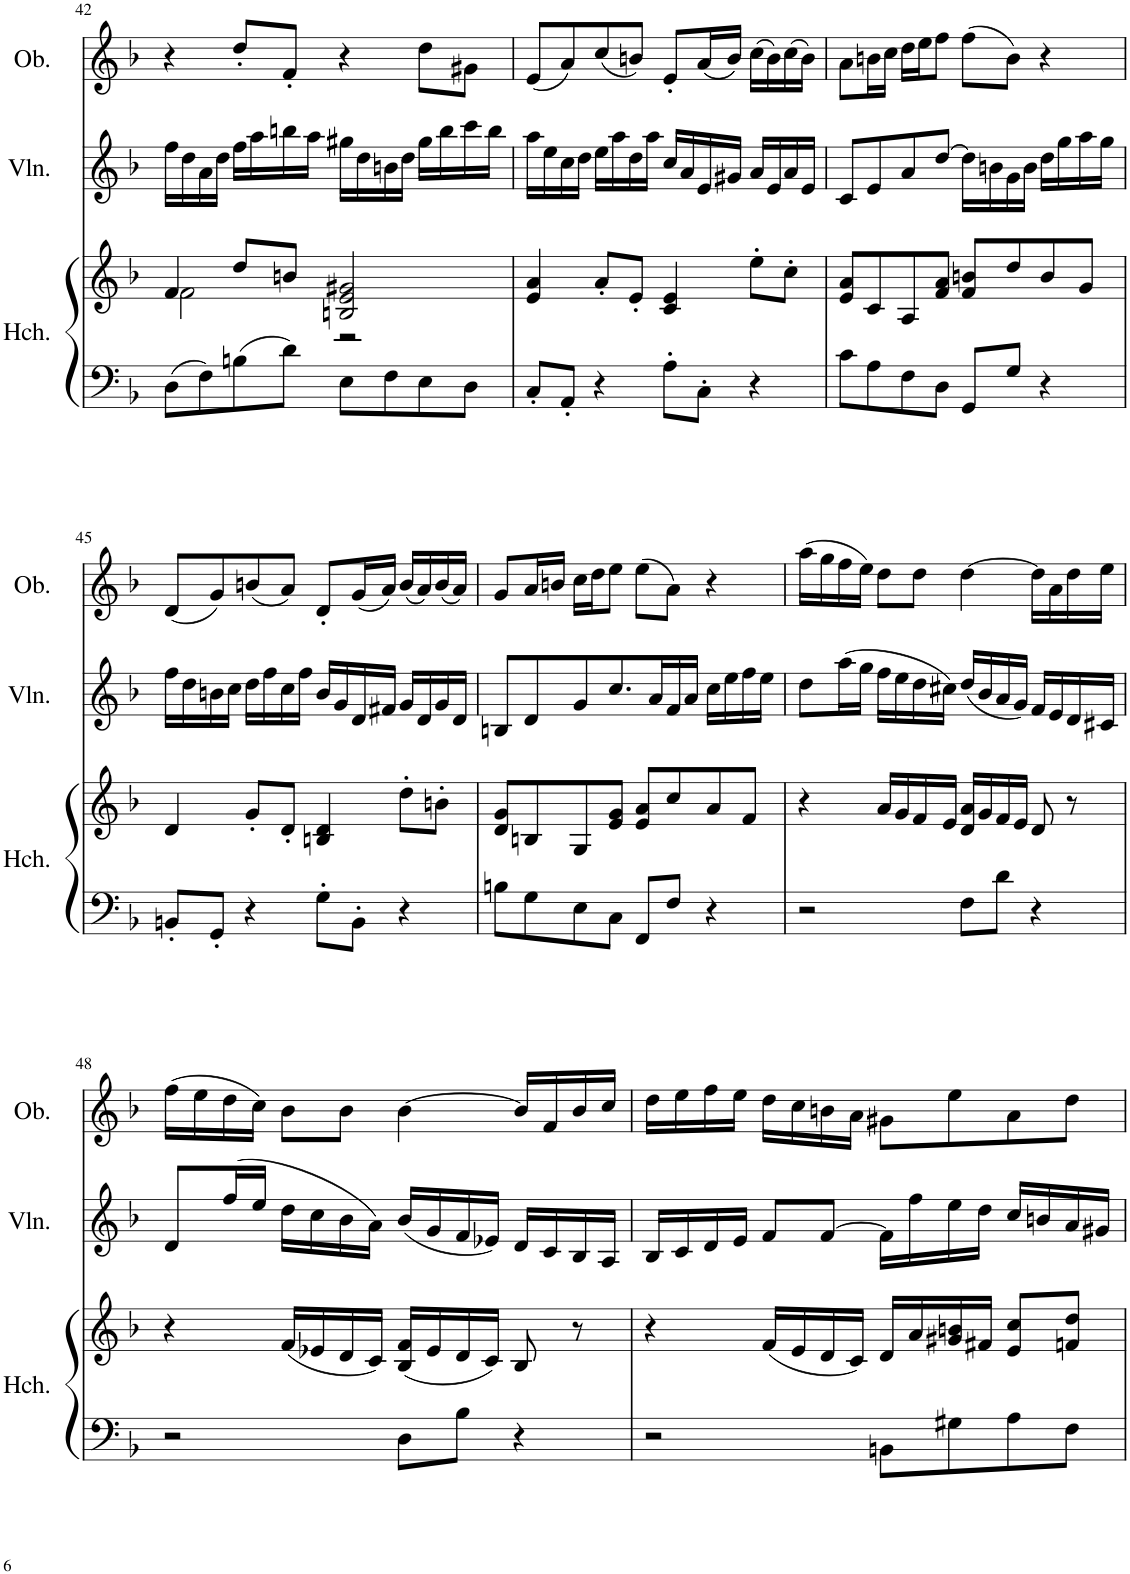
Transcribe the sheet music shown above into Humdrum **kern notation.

**kern	**kern	**kern	**kern
*part3	*part3	*part2	*part1
*staff4	*staff3	*staff2	*staff1
*I"Harpsichord	*	*I"Violin	*I"Oboe
*I'Hch.	*	*I'Vln.	*I'Ob.
!!LO:PB:g=z
*clefF4	*clefG2	*clefG2	*clefG2
*k[b-]	*k[b-]	*k[b-]	*k[b-]
*M4/4	*M4/4	*M4/4	*M4/4
*met(c)	*met(c)	*met(c)	*met(c)
=42	=42	=42	=42
*	*^	*	*
8D\L	4f/	2f\	16ff\LL	4r
.	.	.	16dd\	.
8F\	.	.	16a\	.
.	.	.	16dd\JJ	.
8Bn\	8dd/L	.	16ff\LL	8dd'/L
.	.	.	16aa\	.
8d\J	8bn/J	.	16bbn\	8f'/J
.	.	.	16aa\JJ	.
8E\L	2Bn/ 2e/ 2g#X/	2r	16gg#X\LL	4r
.	.	.	16dd\	.
8F\	.	.	16bn\	.
.	.	.	16dd\JJ	.
8E\	.	.	16gg#\LL	8dd\L
.	.	.	16bb\	.
8D\J	.	.	16ccc\	8g#X\J
.	.	.	16bb\JJ	.
*	*v	*v	*	*
=43	=43	=43	=43
8C'/L	4e/ 4a/	16aa\LL	(8e/L
.	.	16ee\	.
8AA'/J	.	16cc\	8a/)
.	.	16dd\JJ	.
4r	8a'/L	16ee\LL	(8cc/
.	.	16aa\	.
.	8e'/J	16dd\	8bn/J)
.	.	16aa\JJ	.
8A'\L	4c/ 4e/	16cc/LL	8e'/L
.	.	16a/	.
8C'\J	.	16e/	(16a/L
.	.	16g#X/JJ	16b/JJ)
4r	8ee'\L	16a/LL	(16cc\LL
.	.	16e/	16b\)
.	8cc'\J	16a/	(16cc\
.	.	16e/JJ	16b\JJ)
=44	=44	=44	=44
8c\L	8e/ 8a/L	8c/L	8a\L
8A\	8c/	8e/	16bn\L
.	.	.	16cc\JJ
8F\	8A/	8a/	16dd\LL
.	.	.	16ee\J
8D\J	8f/ 8a/J	[8dd/J	8ff\J
8GG/L	8f/ 8bn/L	16dd\LL]	(8ff\L
.	.	16bn\	.
8G/J	8dd/	16g\	8b\J)
.	.	16b\JJ	.
4r	8b/	16dd\LL	4r
.	.	16gg\	.
.	8g/J	16aa\	.
.	.	16gg\JJ	.
!!LO:LB:g=z
=45	=45	=45	=45
8BBn'/L	4d/	16ff\LL	(8d/L
.	.	16dd\	.
8GG'/J	.	16bn\	8g/)
.	.	16cc\JJ	.
4r	8g'/L	16dd\LL	(8bn/
.	.	16ff\	.
.	8d'/J	16cc\	8a/J)
.	.	16ff\JJ	.
8G'\L	4Bn/ 4d/	16b/LL	8d'/L
.	.	16g/	.
8BB'\J	.	16d/	(16g/L
.	.	16f#X/JJ	16a/JJ)
4r	8dd'\L	16g/LL	(16b/LL
.	.	16d/	16a/)
.	8bn'\J	16g/	(16b/
.	.	16d/JJ	16a/JJ)
=46	=46	=46	=46
8Bn\L	8d/ 8g/L	8Bn/L	8g/L
8G\	8Bn/	8d/	16a/L
.	.	.	16bn/JJ
8E\	8G/	8g/	16cc\LL
.	.	.	16dd\J
8C\J	8e/ 8g/J	8.cc/	8ee\J
8FF/L	8e/ 8a/L	.	(8ee\L
.	.	16a/L	.
8F/J	8cc/	16f/	8a\J)
.	.	16a/JJ	.
4r	8a/	16cc\LL	4r
.	.	16ee\	.
.	8f/J	16ff\	.
.	.	16ee\JJ	.
=47	=47	=47	=47
2r	4r	8dd\L	(16aa\LL
.	.	.	16gg\
.	.	(16aa\L	16ff\
.	.	16gg\JJ	16ee\JJ)
.	16a/LL	16ff\LL	8dd\L
.	16g/	16ee\	.
.	16f/	16dd\	8dd\J
.	16e/JJ	16cc#X\JJ)	.
8F\L	16d/ 16a/LL	(16dd/LL	[4dd\
.	16g/	16b-/	.
8d\J	16f/	16a/	.
.	16e/JJ	16g/JJ)	.
4r	8d/	16f/LL	16dd\LL]
.	.	16e/	16a\
.	8r	16d/	16dd\
.	.	16c#X/JJ	16ee\JJ
!!LO:LB:g=z
=48	=48	=48	=48
2r	4r	8d/L	(16ff\LL
.	.	.	16ee\
.	.	(16ff/L	16dd\
.	.	16ee/JJ	16cc\JJ)
.	(16f/LL	16dd\LL	8b-\L
.	16e-X/	16cc\	.
.	16d/	16b-\	8b-\J
.	16c/JJ)	16a\JJ)	.
8D\L	(16B-/ 16f/LL	(16b-/LL	[4b-\
.	16e-/	16g/	.
8B-\J	16d/	16f/	.
.	16c/JJ)	16e-X/JJ)	.
4r	8B-/	16d/LL	16b-/LL]
.	.	16c/	16f/
.	8r	16B-/	16b-/
.	.	16A/JJ	16cc/JJ
=49	=49	=49	=49
2r	4r	16B-/LL	16dd\LL
.	.	16c/	16ee\
.	.	16d/	16ff\
.	.	16e/JJ	16ee\JJ
.	(16f/LL	8f/L	16dd\LL
.	16e/	.	16cc\
.	16d/	[8f/J	16bn\
.	16c/JJ)	.	16a\JJ
8BBn\L	16d/LL	16f\LL]	8g#X\L
.	16a/	16ff\	.
8G#X\	16g#X/ 16bn/	16ee\	8ee\
.	16f#X/JJ	16dd\JJ	.
8A\	8e/ 8cc/L	16cc/LL	8a\
.	.	16bn/	.
8F\J	8fn/ 8dd/J	16a/	8dd\J
.	.	16g#X/JJ	.
=	=	=	=
*-	*-	*-	*-
